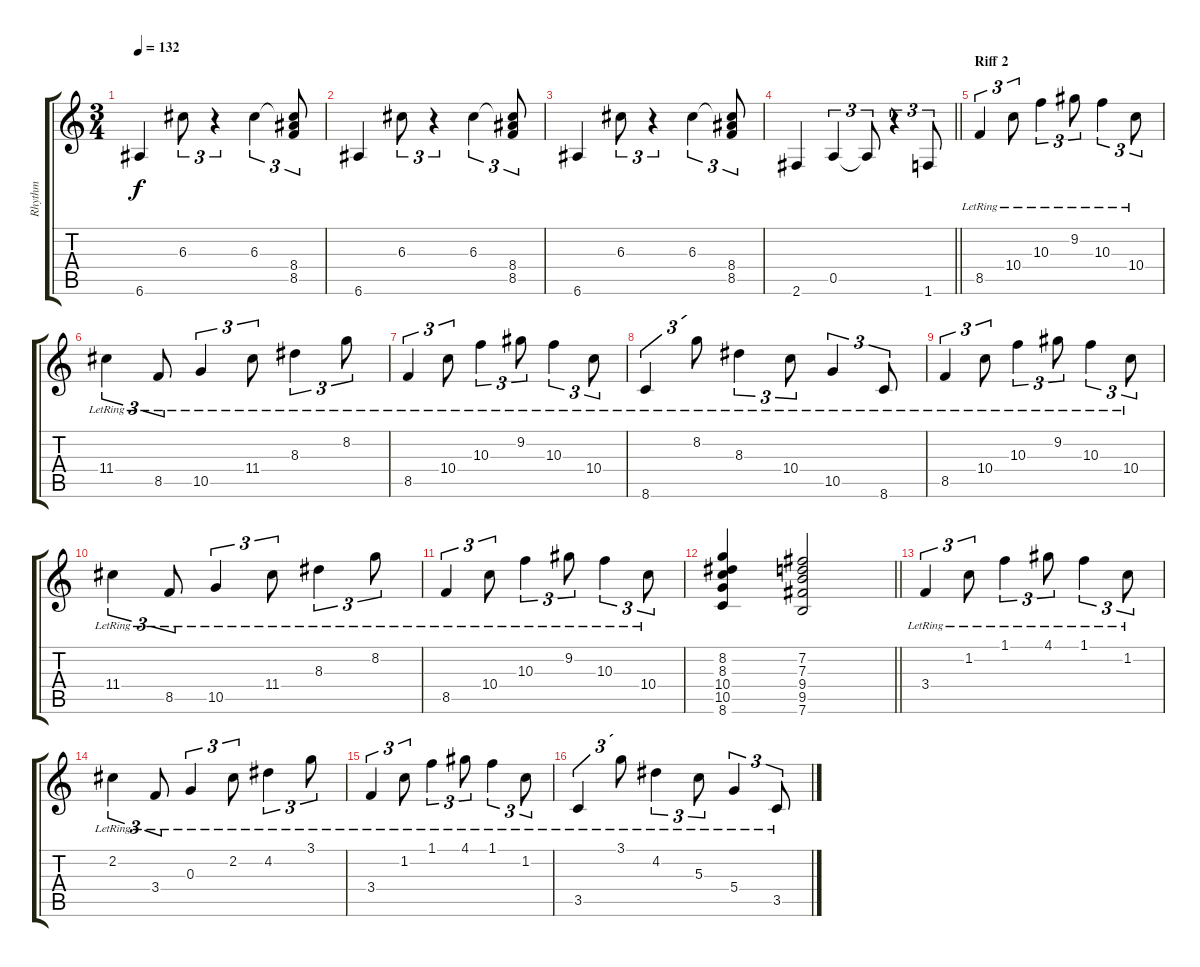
\track ("Rhythm" "Rhythm") {instrument distortionguitar}
\staff {score tabs}
\tuning (E4 B3 G3 D3 A2 E2) {hide}
\ts (3 4)
\tempo 132
\clef g2
\ks c
6.6.4{dy f} 6.3.8{tu (3 2)} r.4{tu (3 2)} 6.3.4{tu (3 2)} (6.3{t} 8.4 8.5).8{tu (3 2)} |
6.6.4 6.3.8{tu (3 2)} r.4{tu (3 2)} 6.3.4{tu (3 2)} (6.3{t} 8.4 8.5).8{tu (3 2)} |
6.6.4 6.3.8{tu (3 2)} r.4{tu (3 2)} 6.3.4{tu (3 2)} (6.3{t} 8.4 8.5).8{tu (3 2)} |
\barLineRight lightlight
2.6.4 0.5.4{tu (3 2)} 0.5{t}.8{tu (3 2)} r.4{tu (3 2)} 1.6.8{tu (3 2)} |
\section ("" "Riff 2")
8.5{lr}.4{tu (3 2) instrument acousticguitarnylon} 10.4{lr}.8{tu (3 2)} 10.3{lr}.4{tu (3 2)} 9.2{lr}.8{tu (3 2)} 10.3{lr}.4{tu (3 2)} 10.4{lr}.8{tu (3 2)} |
11.4{lr}.4{tu (3 2)} 8.5{lr}.8{tu (3 2)} 10.5{lr}.4{tu (3 2)} 11.4{lr}.8{tu (3 2)} 8.3{lr}.4{tu (3 2)} 8.2{lr}.8{tu (3 2)} |
8.5{lr}.4{tu (3 2)} 10.4{lr}.8{tu (3 2)} 10.3{lr}.4{tu (3 2)} 9.2{lr}.8{tu (3 2)} 10.3{lr}.4{tu (3 2)} 10.4{lr}.8{tu (3 2)} |
8.6{lr}.4{tu (3 2)} 8.2{lr}.8{tu (3 2)} 8.3{lr}.4{tu (3 2)} 10.4{lr}.8{tu (3 2)} 10.5{lr}.4{tu (3 2)} 8.6{lr}.8{tu (3 2)} |
8.5{lr}.4{tu (3 2)} 10.4{lr}.8{tu (3 2)} 10.3{lr}.4{tu (3 2)} 9.2{lr}.8{tu (3 2)} 10.3{lr}.4{tu (3 2)} 10.4{lr}.8{tu (3 2)} |
11.4{lr}.4{tu (3 2)} 8.5{lr}.8{tu (3 2)} 10.5{lr}.4{tu (3 2)} 11.4{lr}.8{tu (3 2)} 8.3{lr}.4{tu (3 2)} 8.2{lr}.8{tu (3 2)} |
8.5{lr}.4{tu (3 2)} 10.4{lr}.8{tu (3 2)} 10.3{lr}.4{tu (3 2)} 9.2{lr}.8{tu (3 2)} 10.3{lr}.4{tu (3 2)} 10.4{lr}.8{tu (3 2)} |
\barLineRight lightlight
(8.2 8.3 10.4 10.5 8.6).4{instrument distortionguitar} (7.2 7.3 9.4 9.5 7.6).2 |
3.4{lr}.4{tu (3 2) instrument acousticguitarnylon} 1.2{lr}.8{tu (3 2)} 1.1{lr}.4{tu (3 2)} 4.1{lr}.8{tu (3 2)} 1.1{lr}.4{tu (3 2)} 1.2{lr}.8{tu (3 2)} |
2.2{lr}.4{tu (3 2)} 3.4{lr}.8{tu (3 2)} 0.3{lr}.4{tu (3 2)} 2.2{lr}.8{tu (3 2)} 4.2{lr}.4{tu (3 2)} 3.1{lr}.8{tu (3 2)} |
3.4{lr}.4{tu (3 2)} 1.2{lr}.8{tu (3 2)} 1.1{lr}.4{tu (3 2)} 4.1{lr}.8{tu (3 2)} 1.1{lr}.4{tu (3 2)} 1.2{lr}.8{tu (3 2)} |
3.5{lr}.4{tu (3 2)} 3.1{lr}.8{tu (3 2)} 4.2{lr}.4{tu (3 2)} 5.3{lr}.8{tu (3 2)} 5.4{lr}.4{tu (3 2)} 3.5{lr}.8{tu (3 2)}
